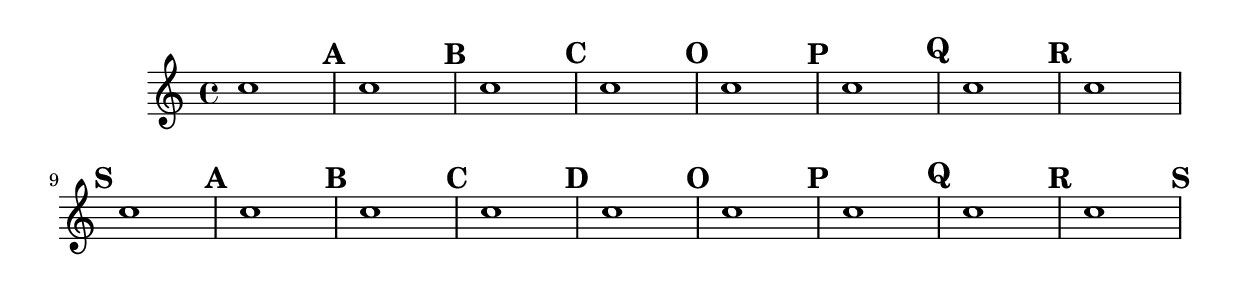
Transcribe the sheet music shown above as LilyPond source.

%% Do not edit this file; it is automatically
%% generated from LSR http://lsr.dsi.unimi.it
%% This file is in the public domain.
\version "2.13.20"

\header {
  lsrtags = "rhythms"

  texidoc = "
This snippet demonstrates how to obtain automatic ordered rehearsal
marks, but from the letter or number desired.

"
  doctitle = "Forcing rehearsal marks to start from a given letter or number"
} % begin verbatim

\relative c'' {
  c1 \mark \default
  c1 \mark \default
  c1 \mark \default
  c1 \mark #14
  c1 \mark \default
  c1 \mark \default
  c1 \mark \default
  c1 \mark \default
  \break
  \set Score.markFormatter = #format-mark-numbers
  c1 \mark #1
  c1 \mark \default
  c1 \mark \default
  c1 \mark \default
  c1 \mark #14
  c1 \mark \default
  c1 \mark \default
  c1 \mark \default
  c1 \mark \default
}

